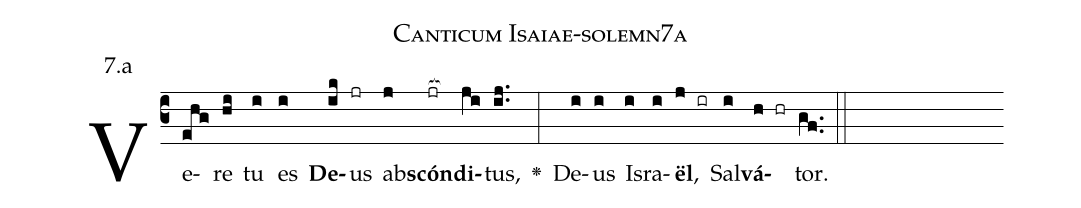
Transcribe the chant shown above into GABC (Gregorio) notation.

name: Canticum Isaiae-solemn7a;
annotation: 7.a;
%%
(c3)Ve(ehg)re(hi) tu(i) es(i) <b>De</b>(ik)us(jr) ab(j)<b>scón</b>(jr[ocb:1{])<b>di</b>(ji[ocb:0}])tus,(ij..) <v>\greheightstar</v>(:) De(i)us(i) Is(i)ra(i)<b>ël</b>,(j ir) Sal(i)<b>vá</b>(h hr)tor.(gf..) (::)


%E(i) u(i) o(j) u(i) a(h) e.(gf..) (::)
